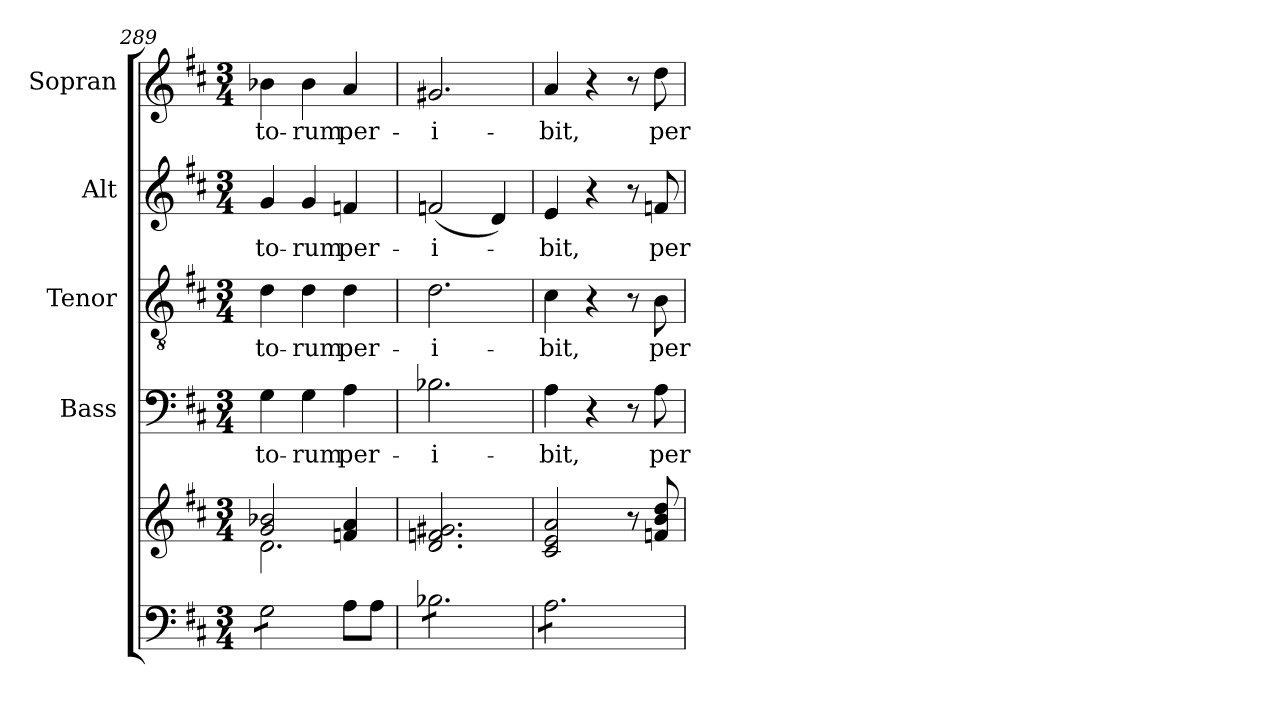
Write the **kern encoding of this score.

**kern	**kern	**kern	**text	**kern	**text	**kern	**text	**kern	**text
*part5	*part5	*part4	*part4	*part3	*part3	*part2	*part2	*part1	*part1
*staff6	*staff5	*staff4	*staff4	*staff3	*staff3	*staff2	*staff2	*staff1	*staff1
*	*	*I"Bass	*	*I"Tenor	*	*I"Alt	*	*I"Sopran	*
*	*	*I'B.	*	*I'T.	*	*I'A.	*	*I'S.	*
*clefF4	*clefG2	*clefF4	*	*clefGv2	*	*clefG2	*	*clefG2	*
*k[f#c#]	*k[f#c#]	*k[f#c#]	*	*k[f#c#]	*	*k[f#c#]	*	*k[f#c#]	*
*D:	*D:	*D:	*	*D:	*	*D:	*	*D:	*
*M3/4	*M3/4	*M3/4	*	*M3/4	*	*M3/4	*	*M3/4	*
=289	=289	=289	=289	=289	=289	=289	=289	=289	=289
*	*^	*	*	*	*	*	*	*	*
!	!	!	!	!LO:LY:b	!	!LO:LY:b	!	!LO:LY:b	!	!LO:LY:b
*tremolo	*	*	*	*	*	*	*	*	*	*
8G\L	2g/ 2b-X/	2.d\	4G\	-to-	4d\	-to-	4g/	-to-	4b-X\	-to-
8G\	.	.	.	.	.	.	.	.	.	.
!	!	!	!	!LO:LY:b	!	!LO:LY:b	!	!LO:LY:b	!	!LO:LY:b
8G\	.	.	4G\	-rum	4d\	-rum	4g/	-rum	4b-\	-rum
8G\J	.	.	.	.	.	.	.	.	.	.
*Xtremolo	*	*	*	*	*	*	*	*	*	*
!	!	!	!	!LO:LY:b	!	!LO:LY:b	!	!LO:LY:b	!	!LO:LY:b
8A\L	4fn/ 4a/	.	4A\	per-	4d\	per-	4fn/	per-	4a/	per-
8A\J	.	.	.	.	.	.	.	.	.	.
*	*v	*v	*	*	*	*	*	*	*	*
!!LO:PB:g=z
=290	=290	=290	=290	=290	=290	=290	=290	=290	=290
!	!	!	!LO:LY:b	!	!LO:LY:b	!	!LO:LY:b	!	!LO:LY:b
*tremolo	*	*	*	*	*	*	*	*	*
8B-X\L	2.d/ 2.fn/ 2.g#X/	2.B-X\	-i-	2.d\	-i-	(<2fn/	-i-	2.g#X/	-i-
8B-X\	.	.	.	.	.	.	.	.	.
8B-X\	.	.	.	.	.	.	.	.	.
8B-X\	.	.	.	.	.	.	.	.	.
8B-X\	.	.	.	.	.	4d/)	.	.	.
8B-X\J	.	.	.	.	.	.	.	.	.
=291	=291	=291	=291	=291	=291	=291	=291	=291	=291
!	!	!	!LO:LY:b	!	!LO:LY:b	!	!LO:LY:b	!	!LO:LY:b
8A\L	2c#/ 2e/ 2a/	4A\	-bit,	4c#\	-bit,	4e/	-bit,	4a/	-bit,
8A\	.	.	.	.	.	.	.	.	.
8A\	.	4r	.	4r	.	4r	.	4r	.
8A\	.	.	.	.	.	.	.	.	.
8A\	8r	8r	.	8r	.	8r	.	8r	.
!	!	!	!LO:LY:b	!	!LO:LY:b	!	!LO:LY:b	!	!LO:LY:b
8A\J	8fn/ 8b/ 8dd/	8A\	per-	8B\	per-	8fn/	per-	8dd\	per-
*Xtremolo	*	*	*	*	*	*	*	*	*
=	=	=	=	=	=	=	=	=	=
*-	*-	*-	*-	*-	*-	*-	*-	*-	*-
